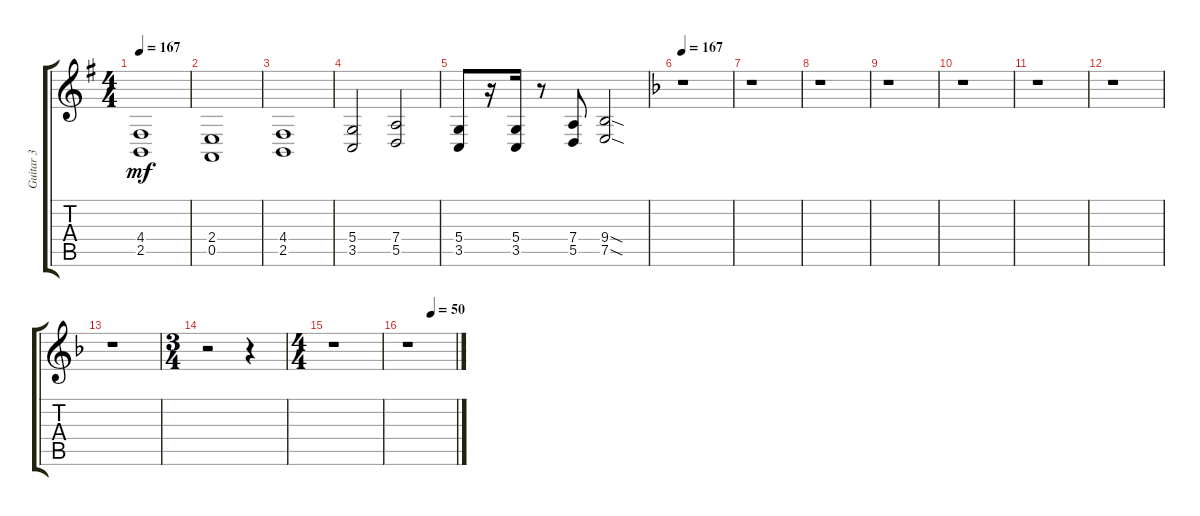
\track ("Guitar 3" "Guitar 3") {instrument voiceoohs}
\staff {score tabs}
\tuning (E4 B3 G3 D3 A2 E2) {hide}
\ts (4 4)
\tempo 167
\clef g2
\ks eminor
(4.4{t} 2.5{t}).1{dy mf} |
(2.4 0.5).1 |
(4.4 2.5).1 |
(5.4 3.5).2 (7.4 5.5).2 |
(5.4 3.5).8 r.16 (5.4 3.5).16 r.8 (7.4 5.5).8 (9.4{sod} 7.5{sod}).2 |
\tempo 167
\ks dminor
r.1 |
r.1 |
r.1 |
r.1 |
r.1 |
r.1 |
r.1 |
r.1 |
\ts (3 4)
r.2 r.4 |
\ts (4 4)
r.1 |
\tempo (50 0.5)
r.1
